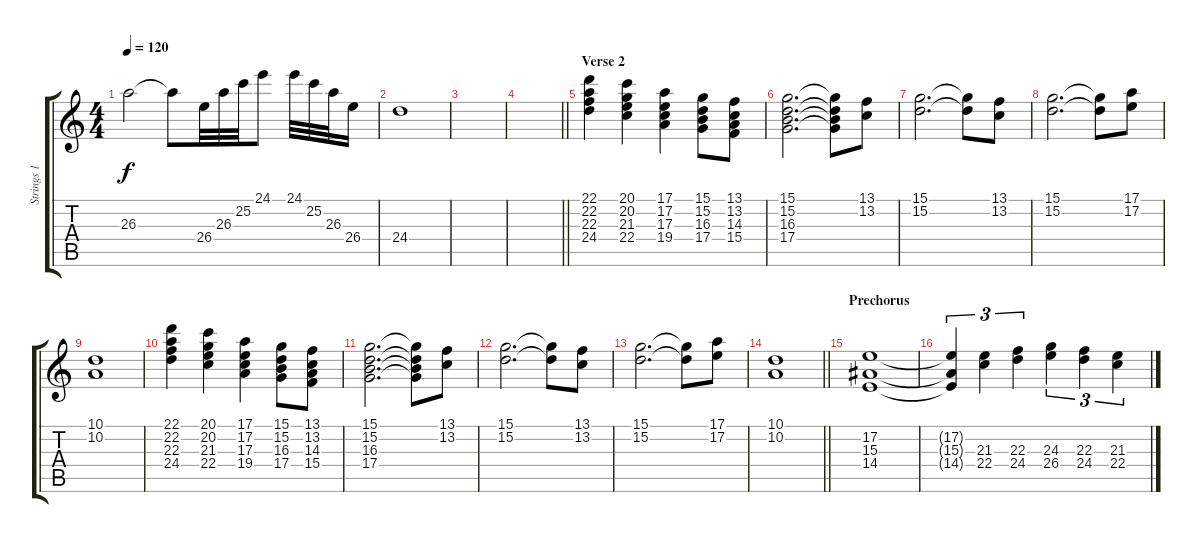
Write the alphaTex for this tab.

\track ("Strings 1" "Strings 1") {instrument stringensemble1}
\staff {score tabs}
\tuning (E4 B3 G3 D3 A2 E2) {hide}
\ts (4 4)
\tempo 120
\clef g2
\ks c
26.3{t}.2{dy f} 26.3{t}.8 26.4.32 26.3.32 25.2.32 24.1.8 24.1.32 25.2.32 26.3.32 26.4.16 |
24.4.1 |
|
\barLineRight lightlight
|
\section ("" "Verse 2")
(22.1 22.2 22.3 24.4).4 (20.1 20.2 21.3 22.4).4 (17.1 17.2 17.3 19.4).4 (15.1 15.2 16.3 17.4).8 (13.1 13.2 14.3 15.4).8 |
(15.1 15.2 16.3 17.4).2{d} (15.1{t} 15.2{t} 16.3{t} 17.4{t}).8 (13.1 13.2).8 |
(15.1 15.2).2{d} (15.1{t} 15.2{t}).8 (13.1 13.2).8 |
(15.1 15.2).2{d} (15.1{t} 15.2{t}).8 (17.1 17.2).8 |
(10.1 10.2).1 |
(22.1 22.2 22.3 24.4).4 (20.1 20.2 21.3 22.4).4 (17.1 17.2 17.3 19.4).4 (15.1 15.2 16.3 17.4).8 (13.1 13.2 14.3 15.4).8 |
(15.1 15.2 16.3 17.4).2{d} (15.1{t} 15.2{t} 16.3{t} 17.4{t}).8 (13.1 13.2).8 |
(15.1 15.2).2{d} (15.1{t} 15.2{t}).8 (13.1 13.2).8 |
(15.1 15.2).2{d} (15.1{t} 15.2{t}).8 (17.1 17.2).8 |
\barLineRight lightlight
(10.1 10.2).1 |
\section ("" "Prechorus")
(17.2 15.3 14.4).1 |
(17.2{t} 15.3{t} 14.4{t}).4{tu (3 2)} (21.3 22.4).4{tu (3 2)} (22.3 24.4).4{tu (3 2)} (24.3 26.4).4{tu (3 2)} (22.3 24.4).4{tu (3 2)} (21.3 22.4).4{tu (3 2)}
